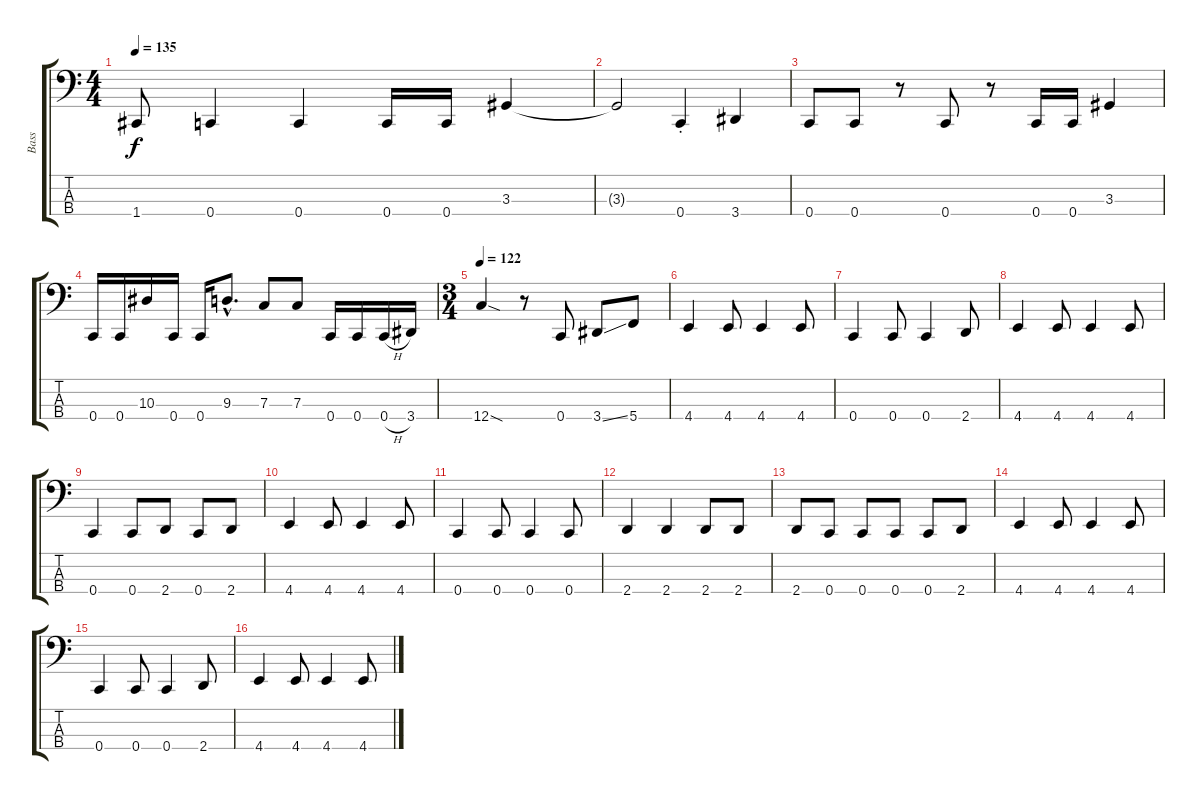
\track ("Bass" "Bass") {instrument electricbassfinger}
\staff {score tabs}
\tuning (Eb2 Bb1 F1 C1) {hide}
\ts (4 4)
\tempo 135
\clef f4
\ks c
1.4.8{dy f} 0.4.4 0.4.4 0.4.16 0.4.16 3.3.4 |
3.3{t}.2 0.4{st}.4 3.4.4 |
0.4.8 0.4.8 r.8 0.4.8 r.8 0.4.16 0.4.16 3.3.4 |
0.4.16 0.4.16 10.3.16 0.4.16 0.4.16 9.3{hac}.8{d} 7.3.8 7.3.8 0.4.16 0.4.16 0.4{h}.16 3.4.16 |
\ts (3 4)
\section ("" "")
\tempo 122
12.4{sod}.4 r.8 0.4.8 3.4{ss}.8 5.4.8 |
4.4.4 4.4.8 4.4.4 4.4.8 |
0.4.4 0.4.8 0.4.4 2.4.8 |
4.4.4 4.4.8 4.4.4 4.4.8 |
0.4.4 0.4.8 2.4.8 0.4.8 2.4.8 |
4.4.4 4.4.8 4.4.4 4.4.8 |
0.4.4 0.4.8 0.4.4 0.4.8 |
2.4.4 2.4.4 2.4.8 2.4.8 |
2.4.8 0.4.8 0.4.8 0.4.8 0.4.8 2.4.8 |
4.4.4 4.4.8 4.4.4 4.4.8 |
0.4.4 0.4.8 0.4.4 2.4.8 |
4.4.4 4.4.8 4.4.4 4.4.8
